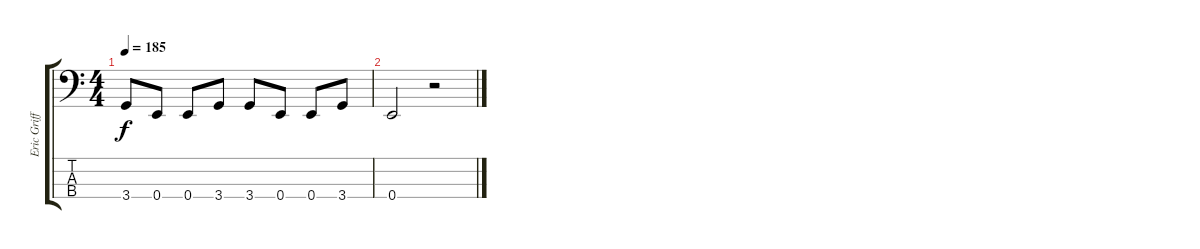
\track ("Eric Griffin" "Eric Griff") {instrument electricbasspick}
\staff {score tabs}
\tuning (G2 D2 A1 E1) {hide}
\ts (4 4)
\tempo 185
\clef f4
\ks c
3.4.8{dy f} 0.4.8 0.4.8 3.4.8 3.4.8 0.4.8 0.4.8 3.4.8 |
0.4.2 r.2
